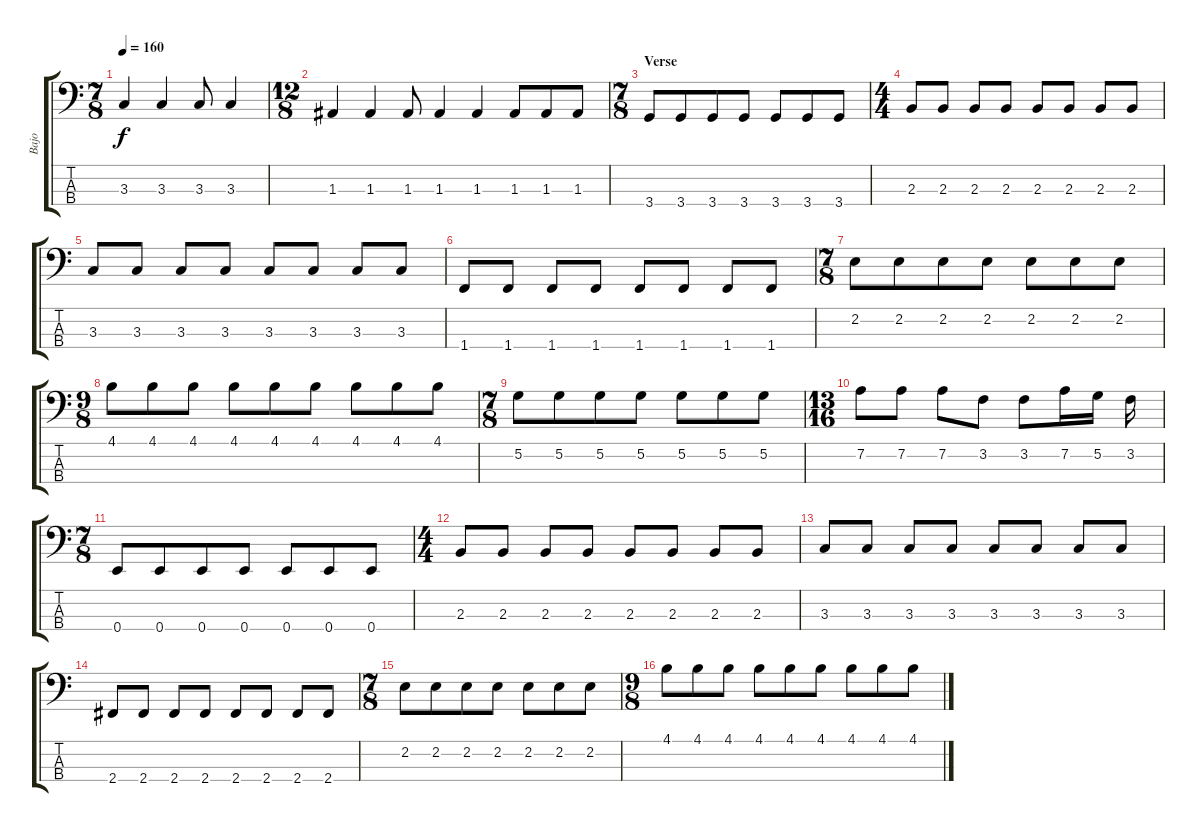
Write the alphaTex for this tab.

\track ("Bajo" "Bajo") {instrument electricbassfinger}
\staff {score tabs}
\tuning (G2 D2 A1 E1) {hide}
\ts (7 8)
\tempo 160
\clef f4
\ks c
3.3.4{dy f} 3.3.4 3.3.8 3.3.4 |
\ts (12 8)
1.3.4 1.3.4 1.3.8 1.3.4 1.3.4 1.3.8 1.3.8 1.3.8 |
\ts (7 8)
\section ("" "Verse")
3.4.8 3.4.8 3.4.8 3.4.8 3.4.8 3.4.8 3.4.8 |
\ts (4 4)
2.3.8 2.3.8 2.3.8 2.3.8 2.3.8 2.3.8 2.3.8 2.3.8 |
3.3.8 3.3.8 3.3.8 3.3.8 3.3.8 3.3.8 3.3.8 3.3.8 |
1.4.8 1.4.8 1.4.8 1.4.8 1.4.8 1.4.8 1.4.8 1.4.8 |
\ts (7 8)
2.2.8 2.2.8 2.2.8 2.2.8 2.2.8 2.2.8 2.2.8 |
\ts (9 8)
4.1.8 4.1.8 4.1.8 4.1.8 4.1.8 4.1.8 4.1.8 4.1.8 4.1.8 |
\ts (7 8)
5.2.8 5.2.8 5.2.8 5.2.8 5.2.8 5.2.8 5.2.8 |
\ts (13 16)
7.2.8 7.2.8 7.2.8 3.2.8 3.2.8 7.2.16 5.2.16 3.2.16 |
\ts (7 8)
0.4.8 0.4.8 0.4.8 0.4.8 0.4.8 0.4.8 0.4.8 |
\ts (4 4)
2.3.8 2.3.8 2.3.8 2.3.8 2.3.8 2.3.8 2.3.8 2.3.8 |
3.3.8 3.3.8 3.3.8 3.3.8 3.3.8 3.3.8 3.3.8 3.3.8 |
2.4.8 2.4.8 2.4.8 2.4.8 2.4.8 2.4.8 2.4.8 2.4.8 |
\ts (7 8)
2.2.8 2.2.8 2.2.8 2.2.8 2.2.8 2.2.8 2.2.8 |
\ts (9 8)
4.1.8 4.1.8 4.1.8 4.1.8 4.1.8 4.1.8 4.1.8 4.1.8 4.1.8
